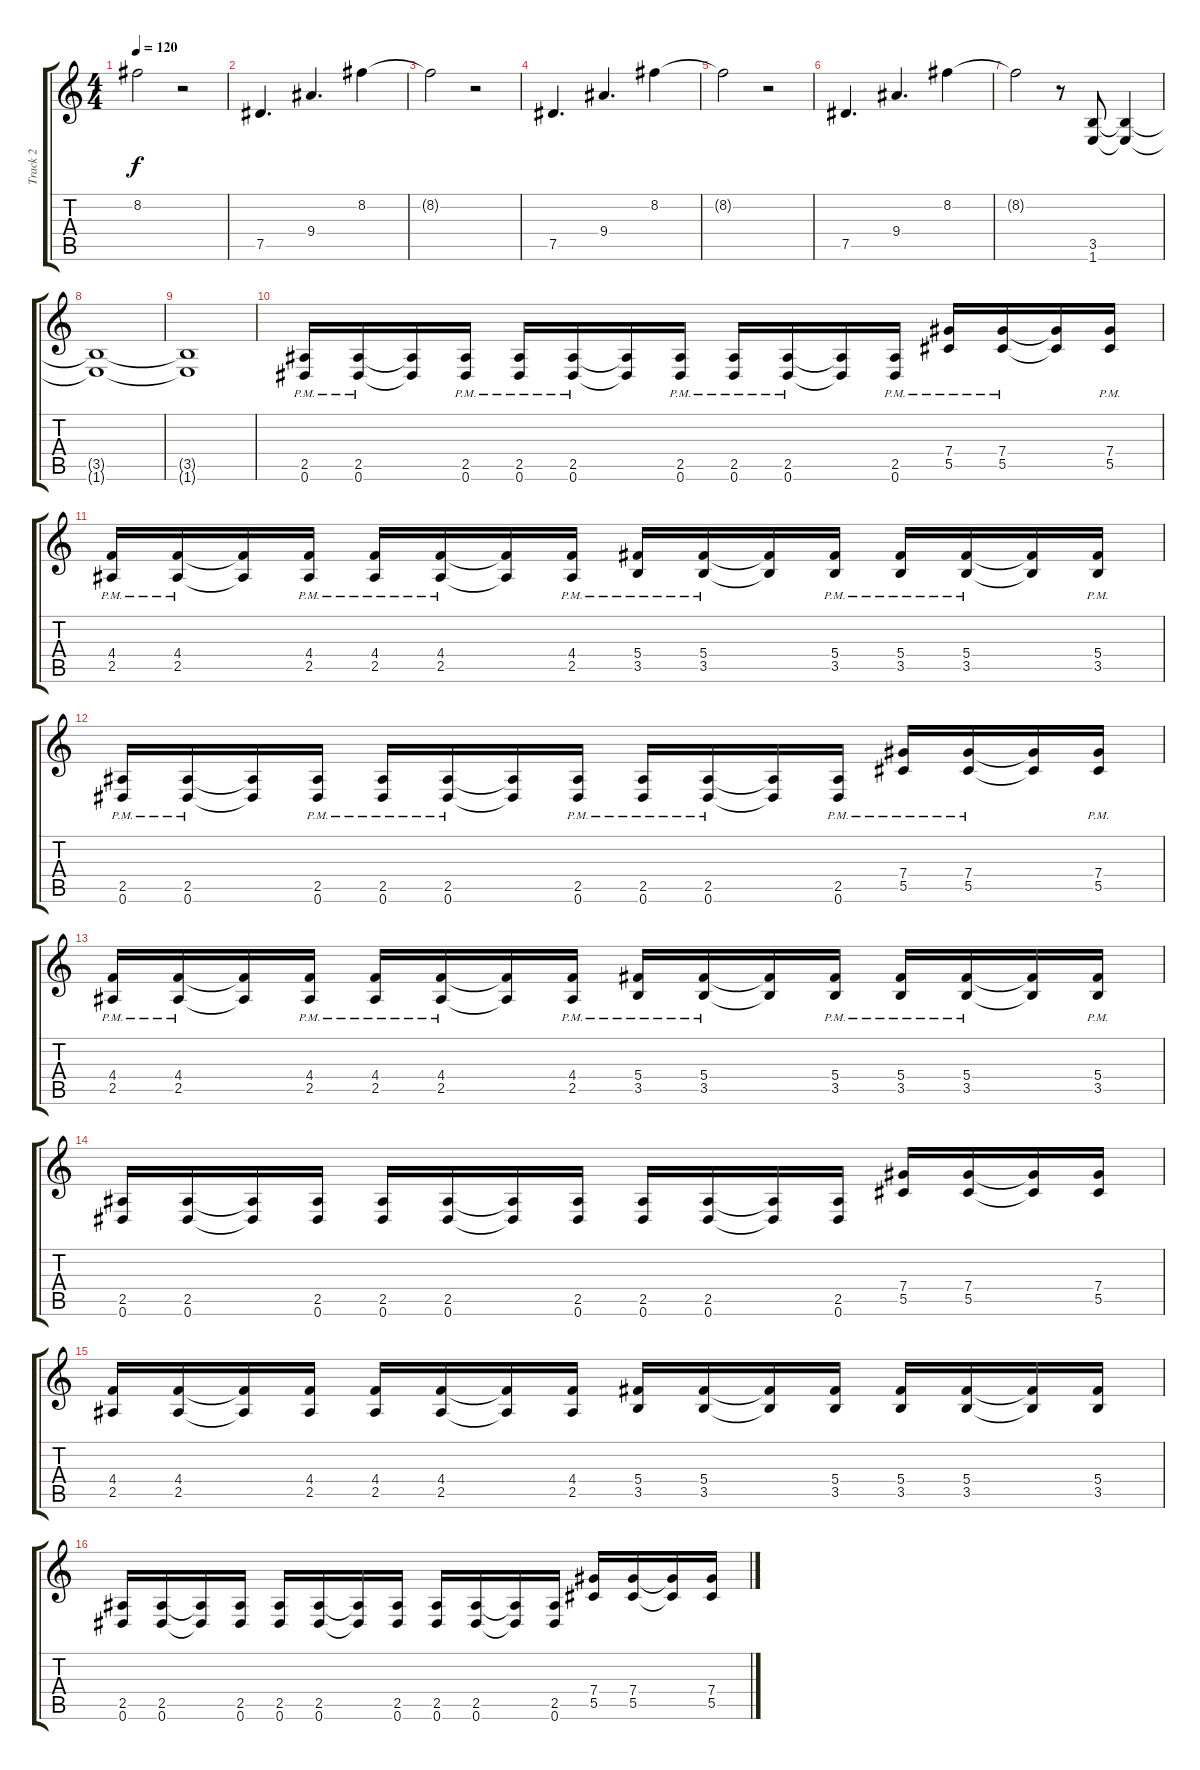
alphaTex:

\track ("Track 2" "Track 2") {instrument distortionguitar}
\staff {score tabs}
\tuning (Eb4 Bb3 Gb3 Db3 Ab2 Eb2) {hide}
\ts (4 4)
\tempo 120
\clef g2
\ks c
8.2{t}.2{dy f} r.2 |
7.5.4{d} 9.4.4{d} 8.2.4 |
8.2{t}.2 r.2 |
7.5.4{d} 9.4.4{d} 8.2.4 |
8.2{t}.2 r.2 |
7.5.4{d} 9.4.4{d} 8.2.4 |
8.2{t}.2 r.8 (3.5 1.6).8 (3.5{t} 1.6{t}).4 |
(3.5{t} 1.6{t}).1 |
(3.5{t} 1.6{t}).1 |
(2.5{pm} 0.6{pm}).16 (2.5{pm} 0.6{pm}).16 (2.5{t} 0.6{t}).16 (2.5{pm} 0.6{pm}).16 (2.5{pm} 0.6{pm}).16 (2.5{pm} 0.6{pm}).16 (2.5{t} 0.6{t}).16 (2.5{pm} 0.6{pm}).16 (2.5{pm} 0.6{pm}).16 (2.5{pm} 0.6{pm}).16 (2.5{t} 0.6{t}).16 (2.5{pm} 0.6{pm}).16 (7.4{pm} 5.5{pm}).16 (7.4{pm} 5.5{pm}).16 (7.4{t} 5.5{t}).16 (7.4{pm} 5.5{pm}).16 |
(4.4{pm} 2.5{pm}).16 (4.4{pm} 2.5{pm}).16 (4.4{t} 2.5{t}).16 (4.4{pm} 2.5{pm}).16 (4.4{pm} 2.5{pm}).16 (4.4{pm} 2.5{pm}).16 (4.4{t} 2.5{t}).16 (4.4{pm} 2.5{pm}).16 (5.4{pm} 3.5{pm}).16 (5.4{pm} 3.5{pm}).16 (5.4{t} 3.5{t}).16 (5.4{pm} 3.5{pm}).16 (5.4{pm} 3.5{pm}).16 (5.4{pm} 3.5{pm}).16 (5.4{t} 3.5{t}).16 (5.4{pm} 3.5{pm}).16 |
(2.5{pm} 0.6{pm}).16 (2.5{pm} 0.6{pm}).16 (2.5{t} 0.6{t}).16 (2.5{pm} 0.6{pm}).16 (2.5{pm} 0.6{pm}).16 (2.5{pm} 0.6{pm}).16 (2.5{t} 0.6{t}).16 (2.5{pm} 0.6{pm}).16 (2.5{pm} 0.6{pm}).16 (2.5{pm} 0.6{pm}).16 (2.5{t} 0.6{t}).16 (2.5{pm} 0.6{pm}).16 (7.4{pm} 5.5{pm}).16 (7.4{pm} 5.5{pm}).16 (7.4{t} 5.5{t}).16 (7.4{pm} 5.5{pm}).16 |
(4.4{pm} 2.5{pm}).16 (4.4{pm} 2.5{pm}).16 (4.4{t} 2.5{t}).16 (4.4{pm} 2.5{pm}).16 (4.4{pm} 2.5{pm}).16 (4.4{pm} 2.5{pm}).16 (4.4{t} 2.5{t}).16 (4.4{pm} 2.5{pm}).16 (5.4{pm} 3.5{pm}).16 (5.4{pm} 3.5{pm}).16 (5.4{t} 3.5{t}).16 (5.4{pm} 3.5{pm}).16 (5.4{pm} 3.5{pm}).16 (5.4{pm} 3.5{pm}).16 (5.4{t} 3.5{t}).16 (5.4{pm} 3.5{pm}).16 |
(2.5 0.6).16 (2.5 0.6).16 (2.5{t} 0.6{t}).16 (2.5 0.6).16 (2.5 0.6).16 (2.5 0.6).16 (2.5{t} 0.6{t}).16 (2.5 0.6).16 (2.5 0.6).16 (2.5 0.6).16 (2.5{t} 0.6{t}).16 (2.5 0.6).16 (7.4 5.5).16 (7.4 5.5).16 (7.4{t} 5.5{t}).16 (7.4 5.5).16 |
(4.4 2.5).16 (4.4 2.5).16 (4.4{t} 2.5{t}).16 (4.4 2.5).16 (4.4 2.5).16 (4.4 2.5).16 (4.4{t} 2.5{t}).16 (4.4 2.5).16 (5.4 3.5).16 (5.4 3.5).16 (5.4{t} 3.5{t}).16 (5.4 3.5).16 (5.4 3.5).16 (5.4 3.5).16 (5.4{t} 3.5{t}).16 (5.4 3.5).16 |
(2.5 0.6).16 (2.5 0.6).16 (2.5{t} 0.6{t}).16 (2.5 0.6).16 (2.5 0.6).16 (2.5 0.6).16 (2.5{t} 0.6{t}).16 (2.5 0.6).16 (2.5 0.6).16 (2.5 0.6).16 (2.5{t} 0.6{t}).16 (2.5 0.6).16 (7.4 5.5).16 (7.4 5.5).16 (7.4{t} 5.5{t}).16 (7.4 5.5).16
